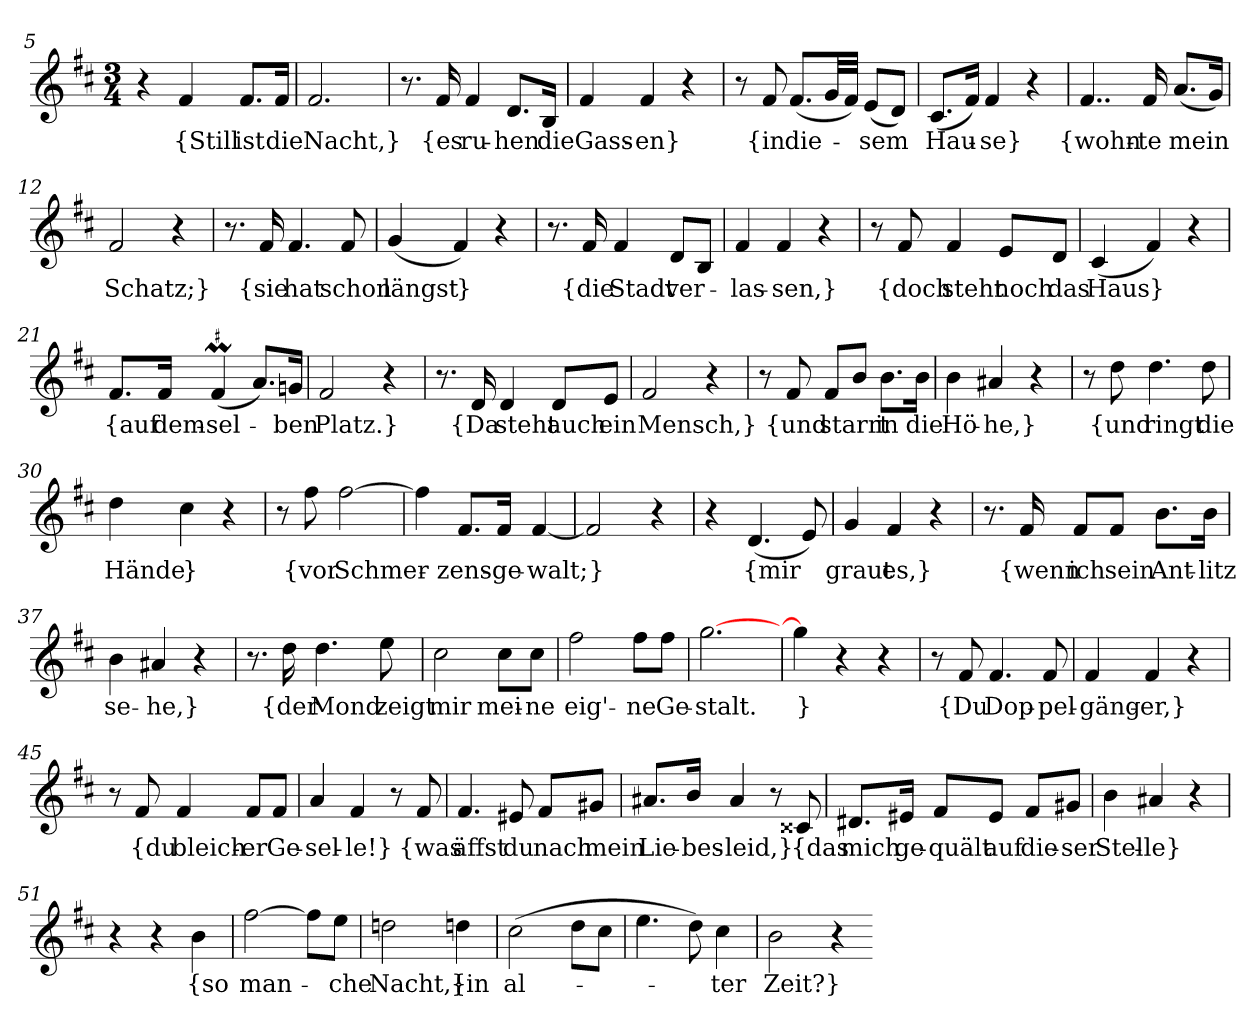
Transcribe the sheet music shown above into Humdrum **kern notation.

**kern	**text
*part1	*part1
*staff1	*staff1
*clefG2	*
*k[f#c#]	*
*M3/4	*
=5	=5
4r	.
4f#	{Still
8.f#/L	ist
16f#/Jk	die
=6	=6
2.f#	Nacht,}
=7	=7
8.r	.
16f#	{es
4f#	ru-
8.d/L	-hen
16B/Jk	die
=8	=8
4f#	Gass-
4f#	-en}
4r	.
=9	=9
8r	.
8f#	{in
(8.f#/L	die-
32g/LL	.
32f#/JJJ)	.
(8e/L	-sem
8d/J)	.
=10	=10
(8.c#/L	Hau-
16f#/Jk)	.
4f#	-se}
4r	.
=11	=11
4..f#	{wohn-
16f#	-te
(8.a/L	mein
16g/Jk)	.
=12	=12
2f#	Schatz;}
4r	.
=15	=15
8.r	.
16f#	{sie
4.f#	hat
8f#	schon
=16	=16
(4g	längst
4f#)	}
4r	.
=17	=17
8.r	.
16f#	{die
4f#	Stadt
8d/L	ver-
8B/J	.
=18	=18
4f#	-las-
4f#	-sen,}
4r	.
=19	=19
8r	.
8f#	{doch
4f#	steht
8e/L	noch
8d/J	das
=20	=20
(4c#	Haus
4f#)	}
4r	.
=21	=21
8.f#/L	{auf
16f#/Jk	dem-
!LO:MOR:acc=#	!
(4f#M	-sel-
8.a/L)	.
16gn/Jk	-ben
=22	=22
2f#	Platz.}
4r	.
=25	=25
8.r	.
16d	{Da
4d	steht
8d/L	auch
8e/J	ein
=26	=26
2f#	Mensch,}
4r	.
=27	=27
8r	.
8f#	{und
8f#/L	starrt
8b/J	.
8.b\L	in
16b\Jk	die
=28	=28
4b	Hö-
4a#X	-he,}
4r	.
=29	=29
8r	.
8dd	{und
4.dd	ringt
8dd	die
=30	=30
4dd	Hände
4cc#	}
4r	.
=31	=31
8r	.
8ff#	{vor
[2ff#	Schmer-
=32	=32
4ff#]	.
8.f#/L	-zens-
16f#/Jk	-ge-
[4f#	-walt;
=33	=33
2f#]	}
4r	.
=34	=34
4r	.
(4.d	{mir
8e)	.
=35	=35
4g	graut
4f#	es,}
4r	.
=36	=36
8.r	.
16f#	{wenn
8f#/L	ich
8f#/J	sein
8.b\L	Ant-
16b\Jk	-litz
=37	=37
4b	se-
4a#X	-he,}
4r	.
=38	=38
8.r	.
16dd	{der
4.dd	Mond
8ee	zeigt
=39	=39
2cc#	mir
8cc#\L	mei-
8cc#\J	-ne
=40	=40
2ff#	eig'-
8ff#\L	-ne
8ff#\J	Ge-
=41	=41
[2.gg	-stalt.
=42	=42
4gg#]	}
4r	.
4r	.
=43	=43
8r	.
8f#	{Du
4.f#	Dop-
8f#	-pel-
=44	=44
4f#	-gäng-
4f#	-er,}
4r	.
=45	=45
8r	.
8f#	{du
4f#	bleich-
8f#/L	-er
8f#/J	Ge-
=46	=46
4a	-sel-
4f#	-le!}
8r	.
8f#	{was
=47	=47
4.f#	äffst
8e#X	du
8f#/L	nach
8g#X/J	mein
=48	=48
8.a#X/L	Lie-
16b/Jk	-bes-
4a#	-leid,}
8r	.
8c##X	{das
=49	=49
8.d#X/L	mich
16e#X/Jk	ge-
8f#/L	-quält
8e#/J	auf
8f#/L	die-
8g#X/J	-ser
=50	=50
4b	Stel-
4a#X	-le}
4r	.
=51	=51
4r	.
4r	.
4b	{so
=52	=52
[2ff#	man-
8ff#\L]	.
8ee\J	-che
=53	=53
2ddn	Nacht,}
4ddn	{in
=54	=54
(2cc#	al-
8dd\L	.
8cc#\J	.
=55	=55
4.ee	.
8dd)	.
4cc#	-ter
=56	=56
2b	Zeit?}
4r	.
=-	=-
*-	*-
